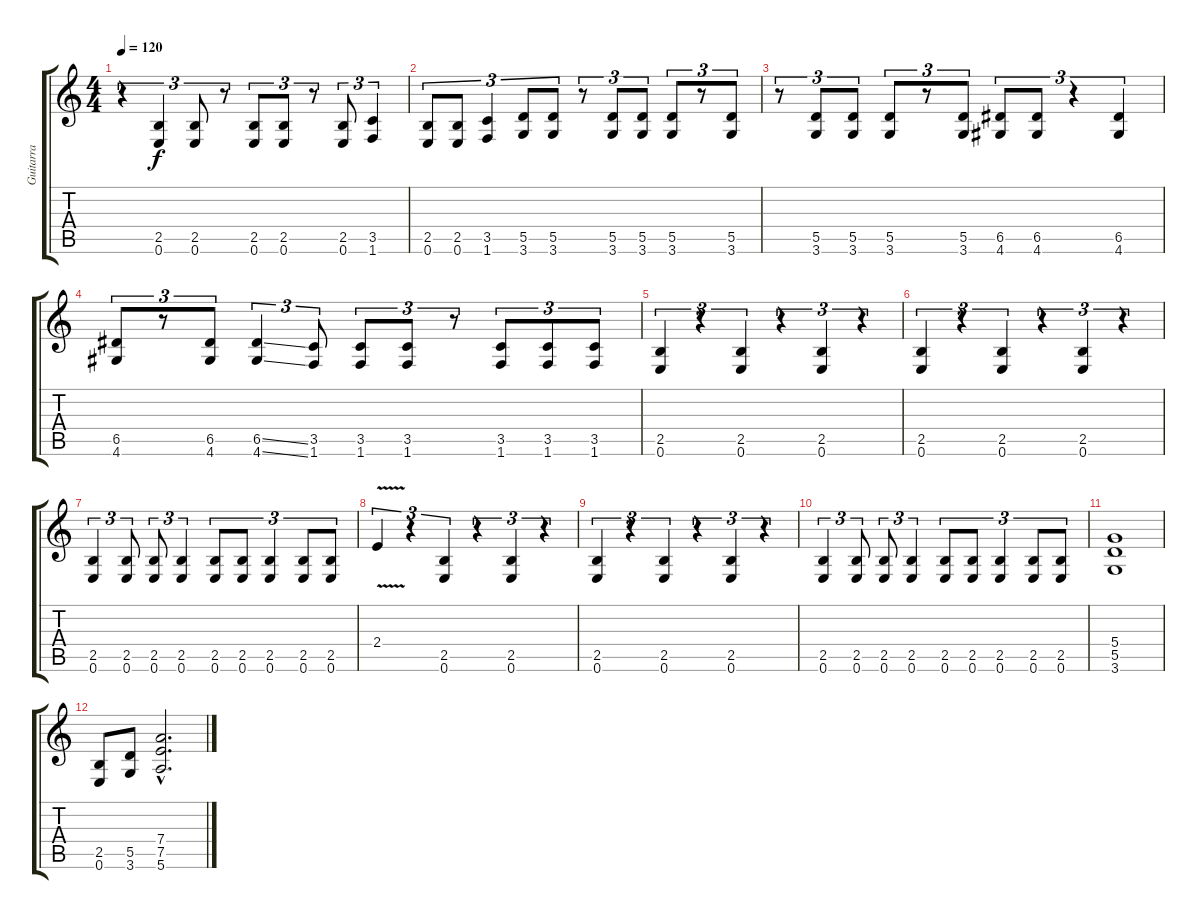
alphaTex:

\track ("Guitarra" "Guitarra") {instrument distortionguitar}
\staff {score tabs}
\tuning (E4 B3 G3 D3 A2 E2) {hide}
\ts (4 4)
\tempo 120
\clef g2
\ks c
r.4{tu (3 2) dy f} (2.5 0.6).4{tu (3 2)} (2.5 0.6).8{tu (3 2)} r.8{tu (3 2)} (2.5 0.6).8{tu (3 2)} (2.5 0.6).8{tu (3 2)} r.8{tu (3 2)} (2.5 0.6).8{tu (3 2)} (3.5 1.6).4{tu (3 2)} |
(2.5 0.6).8{tu (3 2)} (2.5 0.6).8{tu (3 2)} (3.5 1.6).4{tu (3 2)} (5.5 3.6).8{tu (3 2)} (5.5 3.6).8{tu (3 2)} r.8{tu (3 2)} (5.5 3.6).8{tu (3 2)} (5.5 3.6).8{tu (3 2)} (5.5 3.6).8{tu (3 2)} r.8{tu (3 2)} (5.5 3.6).8{tu (3 2)} |
r.8{tu (3 2)} (5.5 3.6).8{tu (3 2)} (5.5 3.6).8{tu (3 2)} (5.5 3.6).8{tu (3 2)} r.8{tu (3 2)} (5.5 3.6).8{tu (3 2)} (6.5 4.6).8{tu (3 2)} (6.5 4.6).8{tu (3 2)} r.4{tu (3 2)} (6.5 4.6).4{tu (3 2)} |
(6.5 4.6).8{tu (3 2)} r.8{tu (3 2)} (6.5 4.6).8{tu (3 2)} (6.5{ss} 4.6{ss}).4{tu (3 2)} (3.5 1.6).8{tu (3 2)} (3.5 1.6).8{tu (3 2)} (3.5 1.6).8{tu (3 2)} r.8{tu (3 2)} (3.5 1.6).8{tu (3 2)} (3.5 1.6).8{tu (3 2)} (3.5 1.6).8{tu (3 2)} |
(2.5 0.6).4{tu (3 2)} r.4{tu (3 2)} (2.5 0.6).4{tu (3 2)} r.4{tu (3 2)} (2.5 0.6).4{tu (3 2)} r.4{tu (3 2)} |
(2.5 0.6).4{tu (3 2)} r.4{tu (3 2)} (2.5 0.6).4{tu (3 2)} r.4{tu (3 2)} (2.5 0.6).4{tu (3 2)} r.4{tu (3 2)} |
(2.5 0.6).4{tu (3 2)} (2.5 0.6).8{tu (3 2)} (2.5 0.6).8{tu (3 2)} (2.5 0.6).4{tu (3 2)} (2.5 0.6).8{tu (3 2)} (2.5 0.6).8{tu (3 2)} (2.5 0.6).4{tu (3 2)} (2.5 0.6).8{tu (3 2)} (2.5 0.6).8{tu (3 2)} |
2.4{v}.4{tu (3 2) instrument guitarharmonics} r.4{tu (3 2)} (2.5 0.6).4{tu (3 2) instrument distortionguitar} r.4{tu (3 2)} (2.5 0.6).4{tu (3 2)} r.4{tu (3 2)} |
(2.5 0.6).4{tu (3 2)} r.4{tu (3 2)} (2.5 0.6).4{tu (3 2)} r.4{tu (3 2)} (2.5 0.6).4{tu (3 2)} r.4{tu (3 2)} |
(2.5 0.6).4{tu (3 2)} (2.5 0.6).8{tu (3 2)} (2.5 0.6).8{tu (3 2)} (2.5 0.6).4{tu (3 2)} (2.5 0.6).8{tu (3 2)} (2.5 0.6).8{tu (3 2)} (2.5 0.6).4{tu (3 2)} (2.5 0.6).8{tu (3 2)} (2.5 0.6).8{tu (3 2)} |
(5.4 5.5 3.6).1 |
(2.5 0.6).8 (5.5 3.6).8 (7.4{hac} 7.5{hac} 5.6{hac}).2{d}
